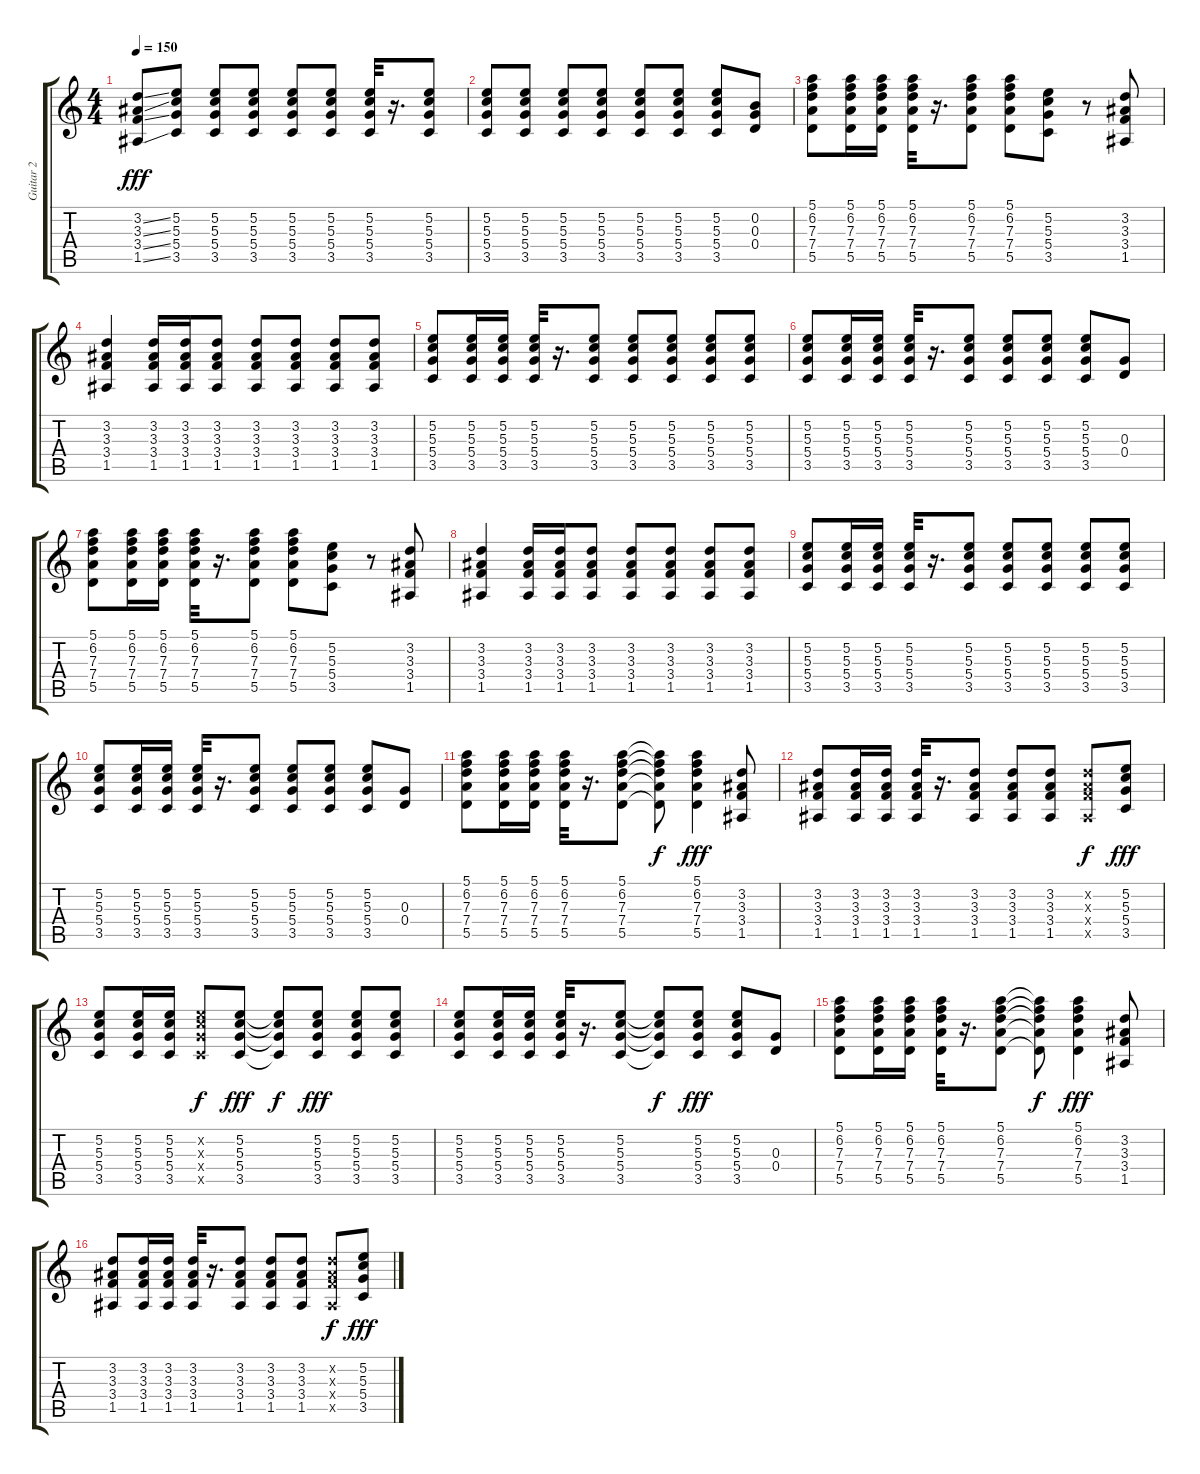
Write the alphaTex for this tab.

\track ("Guitar 2" "Guitar 2") {instrument electricguitarjazz}
\staff {score tabs}
\tuning (E4 B3 G3 D3 A2 E2) {hide}
\ts (4 4)
\tempo 150
\clef g2
\ks c
(3.2{ss} 3.3{ss} 3.4{ss} 1.5{ss}).8{dy fff} (5.2 5.3 5.4 3.5).8 (5.2 5.3 5.4 3.5).8 (5.2 5.3 5.4 3.5).8 (5.2 5.3 5.4 3.5).8 (5.2 5.3 5.4 3.5).8 (5.2 5.3 5.4 3.5).32 r.16{d} (5.2 5.3 5.4 3.5).8 |
(5.2 5.3 5.4 3.5).8 (5.2 5.3 5.4 3.5).8 (5.2 5.3 5.4 3.5).8 (5.2 5.3 5.4 3.5).8 (5.2 5.3 5.4 3.5).8 (5.2 5.3 5.4 3.5).8 (5.2 5.3 5.4 3.5).8 (0.2 0.3 0.4).8 |
(5.1 6.2 7.3 7.4 5.5).8 (5.1 6.2 7.3 7.4 5.5).16 (5.1 6.2 7.3 7.4 5.5).16 (5.1 6.2 7.3 7.4 5.5).32 r.16{d} (5.1 6.2 7.3 7.4 5.5).8 (5.1 6.2 7.3 7.4 5.5).8 (5.2 5.3 5.4 3.5).8 r.8 (3.2 3.3 3.4 1.5).8 |
(3.2 3.3 3.4 1.5).4 (3.2 3.3 3.4 1.5).16 (3.2 3.3 3.4 1.5).16 (3.2 3.3 3.4 1.5).8 (3.2 3.3 3.4 1.5).8 (3.2 3.3 3.4 1.5).8 (3.2 3.3 3.4 1.5).8 (3.2 3.3 3.4 1.5).8 |
(5.2 5.3 5.4 3.5).8 (5.2 5.3 5.4 3.5).16 (5.2 5.3 5.4 3.5).16 (5.2 5.3 5.4 3.5).32 r.16{d} (5.2 5.3 5.4 3.5).8 (5.2 5.3 5.4 3.5).8 (5.2 5.3 5.4 3.5).8 (5.2 5.3 5.4 3.5).8 (5.2 5.3 5.4 3.5).8 |
(5.2 5.3 5.4 3.5).8 (5.2 5.3 5.4 3.5).16 (5.2 5.3 5.4 3.5).16 (5.2 5.3 5.4 3.5).32 r.16{d} (5.2 5.3 5.4 3.5).8 (5.2 5.3 5.4 3.5).8 (5.2 5.3 5.4 3.5).8 (5.2 5.3 5.4 3.5).8 (0.3 0.4).8 |
(5.1 6.2 7.3 7.4 5.5).8 (5.1 6.2 7.3 7.4 5.5).16 (5.1 6.2 7.3 7.4 5.5).16 (5.1 6.2 7.3 7.4 5.5).32 r.16{d} (5.1 6.2 7.3 7.4 5.5).8 (5.1 6.2 7.3 7.4 5.5).8 (5.2 5.3 5.4 3.5).8 r.8 (3.2 3.3 3.4 1.5).8 |
(3.2 3.3 3.4 1.5).4 (3.2 3.3 3.4 1.5).16 (3.2 3.3 3.4 1.5).16 (3.2 3.3 3.4 1.5).8 (3.2 3.3 3.4 1.5).8 (3.2 3.3 3.4 1.5).8 (3.2 3.3 3.4 1.5).8 (3.2 3.3 3.4 1.5).8 |
(5.2 5.3 5.4 3.5).8 (5.2 5.3 5.4 3.5).16 (5.2 5.3 5.4 3.5).16 (5.2 5.3 5.4 3.5).32 r.16{d} (5.2 5.3 5.4 3.5).8 (5.2 5.3 5.4 3.5).8 (5.2 5.3 5.4 3.5).8 (5.2 5.3 5.4 3.5).8 (5.2 5.3 5.4 3.5).8 |
(5.2 5.3 5.4 3.5).8 (5.2 5.3 5.4 3.5).16 (5.2 5.3 5.4 3.5).16 (5.2 5.3 5.4 3.5).32 r.16{d} (5.2 5.3 5.4 3.5).8 (5.2 5.3 5.4 3.5).8 (5.2 5.3 5.4 3.5).8 (5.2 5.3 5.4 3.5).8 (0.3 0.4).8 |
(5.1 6.2 7.3 7.4 5.5).8 (5.1 6.2 7.3 7.4 5.5).16 (5.1 6.2 7.3 7.4 5.5).16 (5.1 6.2 7.3 7.4 5.5).32 r.16{d} (5.1 6.2 7.3 7.4 5.5).8 (5.1{t} 6.2{t} 7.3{t} 7.4{t} 5.5{t}).8{dy f} (5.1 6.2 7.3 7.4 5.5).4{dy fff} (3.2 3.3 3.4 1.5).8 |
(3.2 3.3 3.4 1.5).8 (3.2 3.3 3.4 1.5).16 (3.2 3.3 3.4 1.5).16 (3.2 3.3 3.4 1.5).32 r.16{d} (3.2 3.3 3.4 1.5).8 (3.2 3.3 3.4 1.5).8 (3.2 3.3 3.4 1.5).8 (3.2{x} 3.3{x} 3.4{x} 1.5{x}).8{dy f} (5.2 5.3 5.4 3.5).8{dy fff} |
(5.2 5.3 5.4 3.5).8 (5.2 5.3 5.4 3.5).16 (5.2 5.3 5.4 3.5).16 (5.2{x} 5.3{x} 5.4{x} 3.5{x}).8{dy f} (5.2 5.3 5.4 3.5).8{dy fff} (5.2{t} 5.3{t} 5.4{t} 3.5{t}).8{dy f} (5.2 5.3 5.4 3.5).8{dy fff} (5.2 5.3 5.4 3.5).8 (5.2 5.3 5.4 3.5).8 |
(5.2 5.3 5.4 3.5).8 (5.2 5.3 5.4 3.5).16 (5.2 5.3 5.4 3.5).16 (5.2 5.3 5.4 3.5).32 r.16{d} (5.2 5.3 5.4 3.5).8 (5.2{t} 5.3{t} 5.4{t} 3.5{t}).8{dy f} (5.2 5.3 5.4 3.5).8{dy fff} (5.2 5.3 5.4 3.5).8 (0.3 0.4).8 |
(5.1 6.2 7.3 7.4 5.5).8 (5.1 6.2 7.3 7.4 5.5).16 (5.1 6.2 7.3 7.4 5.5).16 (5.1 6.2 7.3 7.4 5.5).32 r.16{d} (5.1 6.2 7.3 7.4 5.5).8 (5.1{t} 6.2{t} 7.3{t} 7.4{t} 5.5{t}).8{dy f} (5.1 6.2 7.3 7.4 5.5).4{dy fff} (3.2 3.3 3.4 1.5).8 |
(3.2 3.3 3.4 1.5).8 (3.2 3.3 3.4 1.5).16 (3.2 3.3 3.4 1.5).16 (3.2 3.3 3.4 1.5).32 r.16{d} (3.2 3.3 3.4 1.5).8 (3.2 3.3 3.4 1.5).8 (3.2 3.3 3.4 1.5).8 (3.2{x} 3.3{x} 3.4{x} 1.5{x}).8{dy f} (5.2 5.3 5.4 3.5).8{dy fff}
